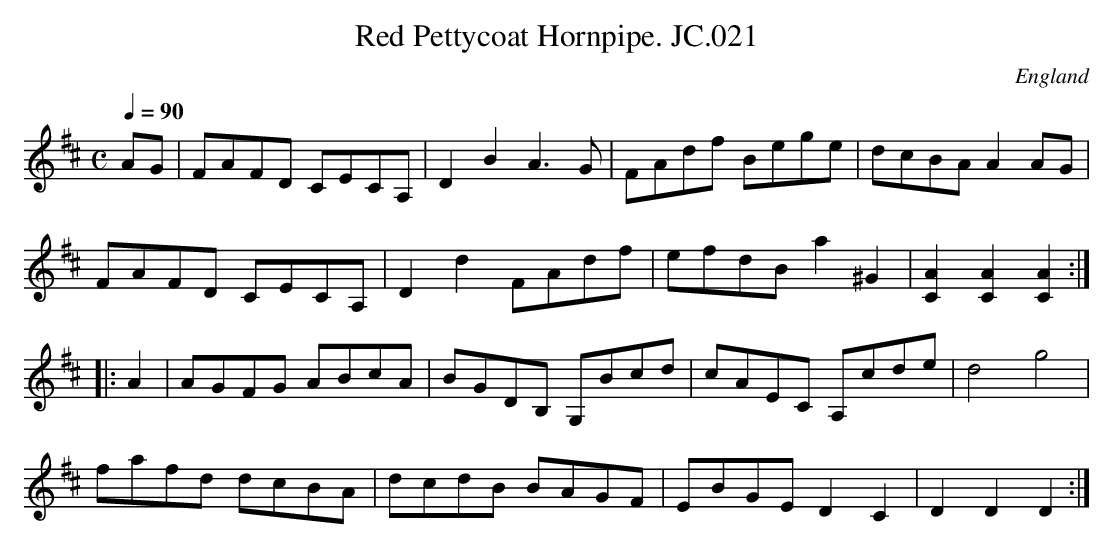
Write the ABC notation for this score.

X:1
T:Red Pettycoat Hornpipe. JC.021
L:1/8
M:C
O:England
Q:1/4=90
K:D
AG|\
FAFD CECA,|D2B2 A3G|FAdf Bege|dcBA A2AG|!
FAFD CECA,|D2d2 FAdf|efdB a2^G2|[C2A2][C2A2][C2A2]:|!
|:A2|AGFG ABcA|BGDB, G,Bcd|cAEC A,cde|d4g4|!
fafd dcBA|dcdB BAGF|EBGE D2C2|D2D2 D2:|
